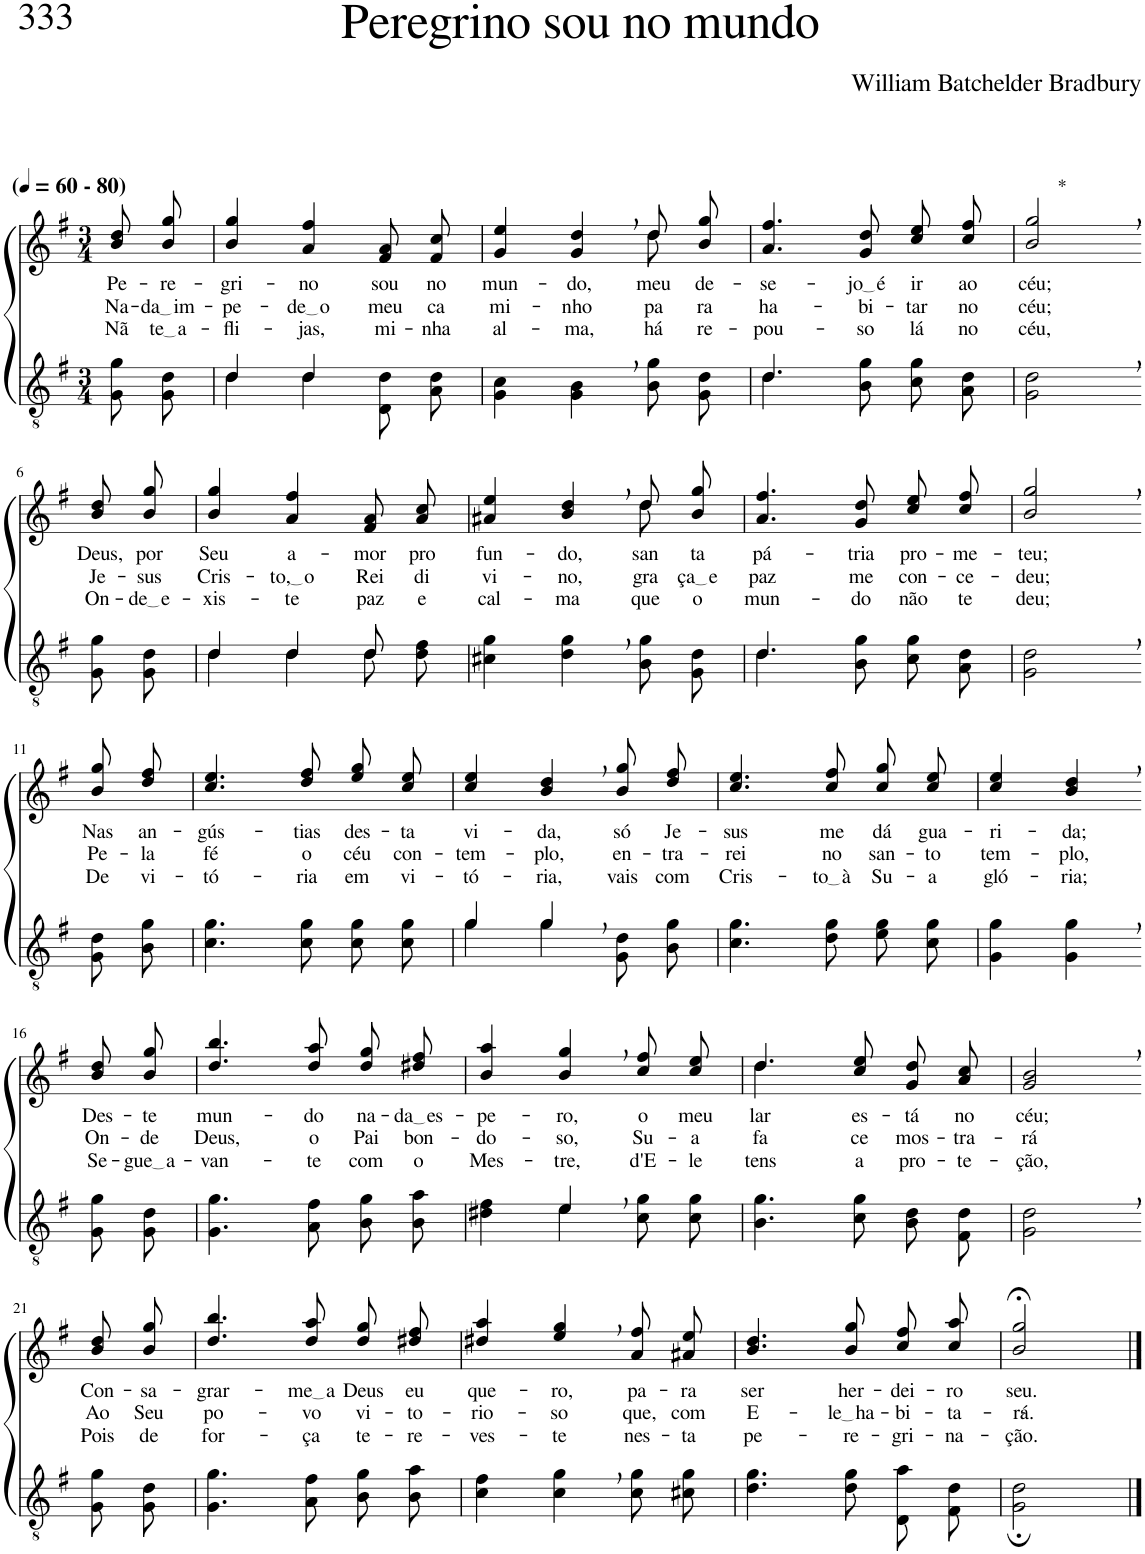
**kern	**kern	**text	**text	**text
*part2	*part1	*part1	*part1	*part1
*staff2	*staff1	*staff1	*staff1	*staff1
*I"Parte III e IV	*I"Parte I e II	*	*	*
*clefGv2	*clefG2	*	*	*
*Trd4c7	*Trd4c7	*	*	*
*k[f#]	*k[f#]	*	*	*
*M3/4	*M3/4	*	*	*
*MM60	*MM60	*	*	*
=1	=1	=1	=1	=1
!	!LO:TX:a:B:t=(	!	!	!
!	!LO:TX:a:B:t=- 80)	!	!	!
!	!	!LO:LY:b	!LO:LY:b	!LO:LY:b
8G\ 8g\L	8b\ 8dd\L	Pe-	Na-	Nã
!	!	!LO:LY:b	!LO:LY:b	!LO:LY:b
8G\ 8d\J	8b\ 8gg\J	-re-	da im	te a
=2	=2	=2	=2	=2
*^	*	*	*	*
!	!	!	!LO:LY:b	!LO:LY:b	!LO:LY:b
4d/	4d\	4b/ 4gg/	-gri-	-pe-	-fli-
!	!	!	!LO:LY:b	!LO:LY:b	!LO:LY:b
4d/	4d\	4a/ 4ff#/	-no	de o	-jas,
!	!	!	!LO:LY:b	!LO:LY:b	!LO:LY:b
4ryy	8D/ 8d/L	8f#/ 8a/L	sou	meu	mi-
!	!	!	!LO:LY:b	!LO:LY:b	!LO:LY:b
.	8A/ 8d/J	8f#/ 8cc/J	no	ca-	-nha
=3	=3	=3	=3	=3	=3
*	*	*^	*	*	*
!	!	!	!	!LO:LY:b	!LO:LY:b	!LO:LY:b
*v	*v	*	*	*	*	*
4G\ 4c\	2ryy	4g/ 4ee/	mun-	-mi-	al-
!	!	!	!LO:LY:b	!LO:LY:b	!LO:LY:b
4G\, 4B\,	.	4g/ 4dd/	-do,	-nho	-ma,
!	!	!	!LO:LY:b	!LO:LY:b	!LO:LY:b
8B\ 8g\L	8dd\	8dd\L	meu	pa-	há
!	!	!	!LO:LY:b	!LO:LY:b	!LO:LY:b
8G\ 8d\J	8ryy	8b\ 8gg\J	de-	-ra	re-
=4	=4	=4	=4	=4	=4
*^	*	*	*	*	*
!	!	!	!	!LO:LY:b	!LO:LY:b	!LO:LY:b
*	*	*v	*v	*	*	*
4.d\	4.d/	4.a/ 4.ff#/	-se-	ha-	-pou-
!	!	!	!LO:LY:b	!LO:LY:b	!LO:LY:b
8B\ 8g\	4.ryy	8g/ 8dd/	jo é	-bi-	-so
!	!	!	!LO:LY:b	!LO:LY:b	!LO:LY:b
8c\ 8g\L	.	8cc\ 8ee\L	ir	-tar	lá
!	!	!	!LO:LY:b	!LO:LY:b	!LO:LY:b
8A\ 8d\J	.	8cc\ 8ff#\J	ao	no	no
*v	*v	*	*	*	*
=5	=5	=5	=5	=5
!	!LO:TX:a:t=*	!	!	!
!	!	!LO:LY:b	!LO:LY:b	!LO:LY:b
2G\, 2d\,	2b/, 2gg/,	céu;	céu;	céu,
!!LO:LB:g=z
=6-	=6-	=6-	=6-	=6-
!	!	!LO:LY:b	!LO:LY:b	!LO:LY:b
8G\ 8g\L	8b\ 8dd\L	Deus,	Je-	On-
!	!	!LO:LY:b	!LO:LY:b	!LO:LY:b
8G\ 8d\J	8b\ 8gg\J	por	-sus	de e
=7	=7	=7	=7	=7
*^	*	*	*	*
!	!	!	!LO:LY:b	!LO:LY:b	!LO:LY:b
4d\	4d/	4b/ 4gg/	Seu	Cris-	-xis-
!	!	!	!LO:LY:b	!LO:LY:b	!LO:LY:b
4d\	4d/	4a/ 4ff#/	a-	to, o	-te
!	!	!	!LO:LY:b	!LO:LY:b	!LO:LY:b
8d\L	8d/	8f#/ 8a/L	-mor	Rei	paz
!	!	!	!LO:LY:b	!LO:LY:b	!LO:LY:b
8d\ 8f#\J	8ryy	8a/ 8cc/J	pro-	di-	e
=8	=8	=8	=8	=8	=8
*	*	*^	*	*	*
!	!	!	!	!LO:LY:b	!LO:LY:b	!LO:LY:b
*v	*v	*	*	*	*	*
4c#X\ 4g\	2ryy	4a#X/ 4ee/	-fun-	-vi-	cal-
!	!	!	!LO:LY:b	!LO:LY:b	!LO:LY:b
4d\, 4g\,	.	4b/ 4dd/	-do,	-no,	-ma
!	!	!	!LO:LY:b	!LO:LY:b	!LO:LY:b
8B\ 8g\L	8dd\	8dd\L	san-	gra-	que
!	!	!	!LO:LY:b	!LO:LY:b	!LO:LY:b
8G\ 8d\J	8ryy	8b\ 8gg\J	-ta	ça e	o
=9	=9	=9	=9	=9	=9
*^	*	*	*	*	*
!	!	!	!	!LO:LY:b	!LO:LY:b	!LO:LY:b
*	*	*v	*v	*	*	*
4.d/	4.d\	4.a/ 4.ff#/	pá-	paz	mun-
!	!	!	!LO:LY:b	!LO:LY:b	!LO:LY:b
4.ryy	8B\ 8g\	8g/ 8dd/	-tria	me	-do
!	!	!	!LO:LY:b	!LO:LY:b	!LO:LY:b
.	8c\ 8g\L	8cc\ 8ee\L	pro-	con-	não
!	!	!	!LO:LY:b	!LO:LY:b	!LO:LY:b
.	8A\ 8d\J	8cc\ 8ff#\J	-me-	-ce-	te
=10	=10	=10	=10	=10	=10
!	!	!	!LO:LY:b	!LO:LY:b	!LO:LY:b
*v	*v	*	*	*	*
2G\, 2d\,	2b/, 2gg/,	-teu;	-deu;	deu;
!!LO:LB:g=z
=11-	=11-	=11-	=11-	=11-
!	!	!LO:LY:b	!LO:LY:b	!LO:LY:b
8G\ 8d\L	8b\ 8gg\L	Nas	Pe-	De
!	!	!LO:LY:b	!LO:LY:b	!LO:LY:b
8B\ 8g\J	8dd\ 8ff#\J	an-	-la	vi-
=12	=12	=12	=12	=12
!	!	!LO:LY:b	!LO:LY:b	!LO:LY:b
4.c\ 4.g\	4.cc/ 4.ee/	-gús-	fé	-tó-
!	!	!LO:LY:b	!LO:LY:b	!LO:LY:b
8c\ 8g\	8dd/ 8ff#/	-tias	o	-ria
!	!	!LO:LY:b	!LO:LY:b	!LO:LY:b
8c\ 8g\L	8ee\ 8gg\L	des-	céu	em
!	!	!LO:LY:b	!LO:LY:b	!LO:LY:b
8c\ 8g\J	8cc\ 8ee\J	-ta	con-	vi-
=13	=13	=13	=13	=13
*^	*	*	*	*
!	!	!	!LO:LY:b	!LO:LY:b	!LO:LY:b
4g/	4g\	4cc/ 4ee/	vi-	-tem-	-tó-
!	!	!	!LO:LY:b	!LO:LY:b	!LO:LY:b
4g,/	4g\	4b/, 4dd/,	-da,	-plo,	-ria,
!	!	!	!LO:LY:b	!LO:LY:b	!LO:LY:b
4ryy	8G\ 8d\L	8b\ 8gg\L	só	en-	vais
!	!	!	!LO:LY:b	!LO:LY:b	!LO:LY:b
.	8B\ 8g\J	8dd\ 8ff#\J	Je-	-tra-	com
=14	=14	=14	=14	=14	=14
!	!	!	!LO:LY:b	!LO:LY:b	!LO:LY:b
*v	*v	*	*	*	*
4.c\ 4.g\	4.cc/ 4.ee/	-sus	-rei	Cris-
!	!	!LO:LY:b	!LO:LY:b	!LO:LY:b
8d\ 8g\	8cc/ 8ff#/	me	no	to à
!	!	!LO:LY:b	!LO:LY:b	!LO:LY:b
8e\ 8g\L	8cc\ 8gg\L	dá	san-	Su-
!	!	!LO:LY:b	!LO:LY:b	!LO:LY:b
8c\ 8g\J	8cc\ 8ee\J	gua-	-to	-a
=15	=15	=15	=15	=15
!	!	!LO:LY:b	!LO:LY:b	!LO:LY:b
4G\ 4g\	4cc/ 4ee/	-ri-	tem-	gló-
!	!	!LO:LY:b	!LO:LY:b	!LO:LY:b
4G\, 4g\,	4b/, 4dd/,	-da;	-plo,	-ria;
!!LO:LB:g=z
=16-	=16-	=16-	=16-	=16-
!	!	!LO:LY:b	!LO:LY:b	!LO:LY:b
8G\ 8g\L	8b\ 8dd\L	Des-	On-	Se-
!	!	!LO:LY:b	!LO:LY:b	!LO:LY:b
8G\ 8d\J	8b\ 8gg\J	-te	-de	gue a
=17	=17	=17	=17	=17
!	!	!LO:LY:b	!LO:LY:b	!LO:LY:b
4.G\ 4.g\	4.dd/ 4.bb/	mun-	Deus,	-van-
!	!	!LO:LY:b	!LO:LY:b	!LO:LY:b
8A\ 8f#\	8dd/ 8aa/	-do	o	-te
!	!	!LO:LY:b	!LO:LY:b	!LO:LY:b
8B\ 8g\L	8dd\ 8gg\L	na-	Pai	com
!	!	!LO:LY:b	!LO:LY:b	!LO:LY:b
8B\ 8a\J	8dd#X\ 8ff#\J	da es	bon-	o
=18	=18	=18	=18	=18
*^	*	*	*	*
!	!	!	!LO:LY:b	!LO:LY:b	!LO:LY:b
4ryy	4d#X\ 4f#\	4b/ 4aa/	-pe-	-do-	Mes-
!	!	!	!LO:LY:b	!LO:LY:b	!LO:LY:b
4e,/	4e\	4b/, 4gg/,	-ro,	-so,	-tre,
!	!	!	!LO:LY:b	!LO:LY:b	!LO:LY:b
4ryy	8c\ 8g\L	8cc\ 8ff#\L	o	Su-	d'E-
!	!	!	!LO:LY:b	!LO:LY:b	!LO:LY:b
.	8c\ 8g\J	8cc\ 8ee\J	meu	-a	-le
=19	=19	=19	=19	=19	=19
!	!	!	!LO:LY:b	!LO:LY:b	!LO:LY:b
*v	*v	*^	*	*	*
4.B\ 4.g\	4.dd\	4.dd/	lar	fa-	tens
!	!	!	!LO:LY:b	!LO:LY:b	!LO:LY:b
8c\ 8g\	4.ryy	8cc/ 8ee/	es-	-ce	a
!	!	!	!LO:LY:b	!LO:LY:b	!LO:LY:b
8B\ 8d\L	.	8g/ 8dd/L	-tá	mos-	pro-
!	!	!	!LO:LY:b	!LO:LY:b	!LO:LY:b
8F#\ 8d\J	.	8a/ 8cc/J	no	-tra-	-te-
=20	=20	=20	=20	=20	=20
!	!	!	!LO:LY:b	!LO:LY:b	!LO:LY:b
*	*v	*v	*	*	*
2G\, 2d\,	2g/, 2b/,	céu;	-rá	-ção,
!!LO:LB:g=z
=21-	=21-	=21-	=21-	=21-
!	!	!LO:LY:b	!LO:LY:b	!LO:LY:b
8G\ 8g\L	8b\ 8dd\L	Con-	Ao	Pois
!	!	!LO:LY:b	!LO:LY:b	!LO:LY:b
8G\ 8d\J	8b\ 8gg\J	-sa-	Seu	de
=22	=22	=22	=22	=22
!	!	!LO:LY:b	!LO:LY:b	!LO:LY:b
4.G\ 4.g\	4.dd/ 4.bb/	-grar-	po-	for-
!	!	!LO:LY:b	!LO:LY:b	!LO:LY:b
8A\ 8f#\	8dd/ 8aa/	me a	-vo	-ça
!	!	!LO:LY:b	!LO:LY:b	!LO:LY:b
8B\ 8g\L	8dd\ 8gg\L	Deus	vi-	te-
!	!	!LO:LY:b	!LO:LY:b	!LO:LY:b
8B\ 8a\J	8dd#X\ 8ff#\J	eu	-to-	-re-
=23	=23	=23	=23	=23
!	!	!LO:LY:b	!LO:LY:b	!LO:LY:b
4c\ 4f#\	4dd#X/ 4aa/	que-	-rio-	-ves-
!	!	!LO:LY:b	!LO:LY:b	!LO:LY:b
4c\, 4g\,	4ee/, 4gg/,	-ro,	-so	-te
!	!	!LO:LY:b	!LO:LY:b	!LO:LY:b
8c\ 8g\L	8a\ 8ff#\L	pa-	que,	nes-
!	!	!LO:LY:b	!LO:LY:b	!LO:LY:b
8c#X\ 8g\J	8a#X\ 8ee\J	-ra	com	-ta
=24	=24	=24	=24	=24
!	!	!LO:LY:b	!LO:LY:b	!LO:LY:b
4.d\ 4.g\	4.b/ 4.dd/	ser	E-	pe-
!	!	!LO:LY:b	!LO:LY:b	!LO:LY:b
8d\ 8g\	8b/ 8gg/	her-	le ha	-re-
!	!	!LO:LY:b	!LO:LY:b	!LO:LY:b
8D/ 8a/L	8cc\ 8ff#\L	-dei-	-bi-	-gri-
!	!	!LO:LY:b	!LO:LY:b	!LO:LY:b
8F#/ 8d/J	8cc\ 8aa\J	-ro	-ta-	-na-
=25	=25	=25	=25	=25
!	!	!LO:LY:b	!LO:LY:b	!LO:LY:b
2G\; 2d\;	2b/;< 2gg/;<	seu.	-rá.-	-ção.
==	==	==	==	==
*-	*-	*-	*-	*-
